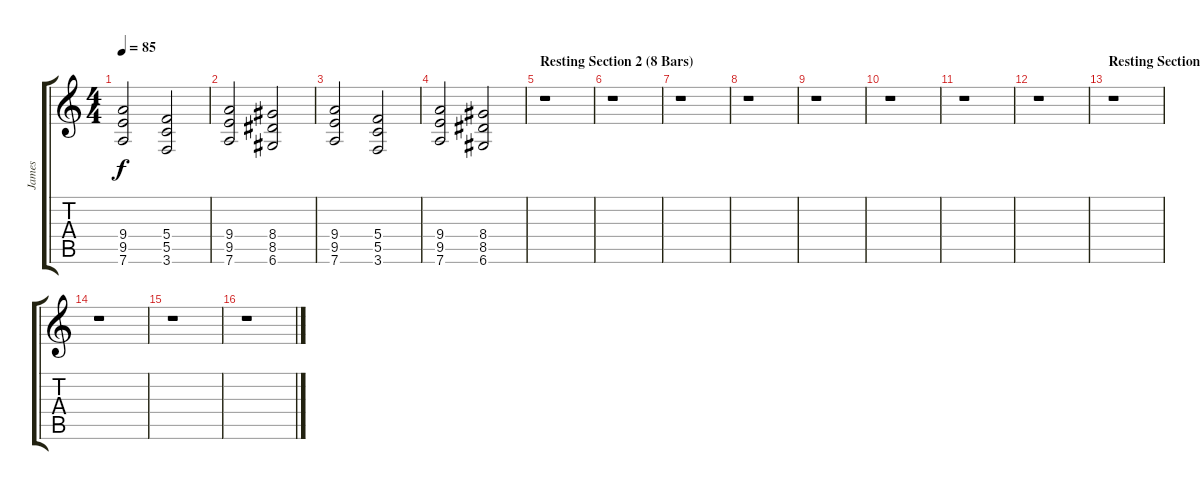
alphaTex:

\track ("James" "James") {instrument distortionguitar}
\staff {score tabs}
\tuning (D4 A3 F3 C3 G2 D2) {hide}
\ts (4 4)
\tempo 85
\clef g2
\ks c
(9.4 9.5 7.6).2{dy f} (5.4 5.5 3.6).2 |
(9.4 9.5 7.6).2 (8.4 8.5 6.6).2 |
(9.4 9.5 7.6).2 (5.4 5.5 3.6).2 |
(9.4 9.5 7.6).2 (8.4 8.5 6.6).2 |
\section ("" "Resting Section 2 (8 Bars)")
r.1 |
r.1 |
r.1 |
r.1 |
r.1 |
r.1 |
r.1 |
r.1 |
\section ("" "Resting Section 1 (12 Bars)")
r.1 |
r.1 |
r.1 |
r.1
